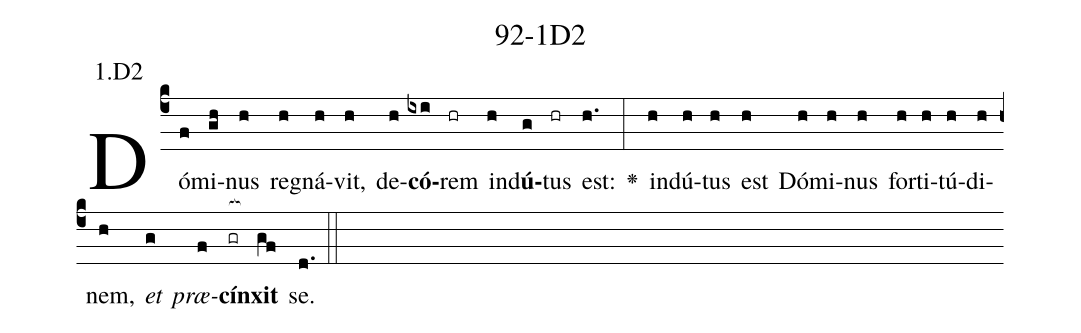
name: 92-1D2;
annotation: 1.D2;
%%
(c4)Dó(f)mi(gh)nus(h) re(h)gná(h)vit,(h) de(h)<b>có</b>(ixi)rem(hr) ind(h)<b>ú</b>(g)tus(hr) est:(h.) <v>\greheightstar</v>(:) ind(h)ú(h)tus(h) est(h) Dó(h)mi(h)nus(h) for(h)ti(h)tú(h)di(h)nem,(h) <i>et</i>(g) <i>præ</i>(f)<b>cín</b>(gr[ocb:1{])<b>xit</b>(gf[ocb:0}]) se.(d.) (::)


%E(h) u(h) o(g) u(f) a(gf) e.(d.) (::)
